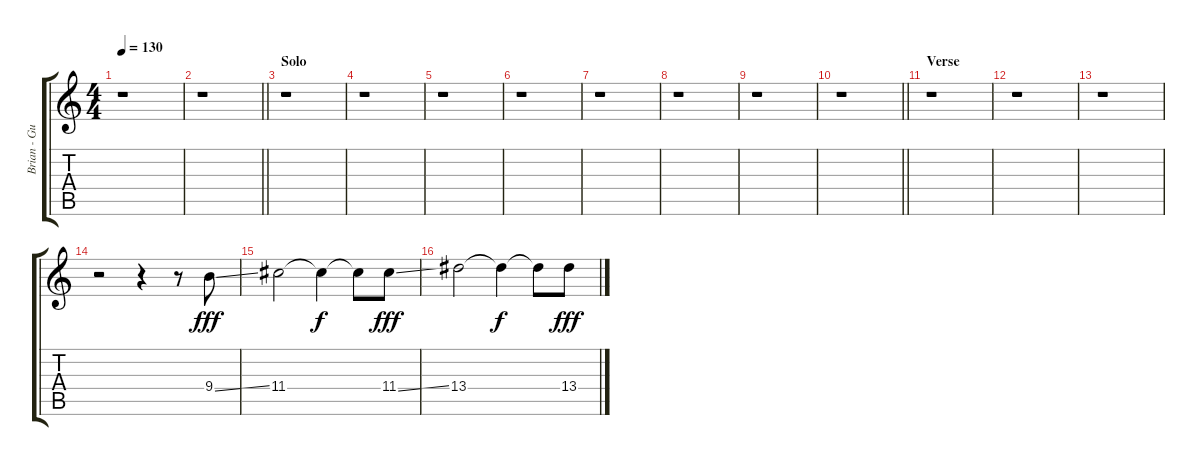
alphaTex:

\track ("Brian - Guitar Effects" "Brian - Gu") {instrument electricguitarjazz}
\staff {score tabs}
\tuning (E4 B3 G3 D3 A2 E2) {hide}
\ts (4 4)
\tempo 130
\clef g2
\ks c
r.1{dy fff} |
\barLineRight lightlight
r.1 |
\section ("" "Solo")
r.1 |
r.1 |
r.1 |
r.1 |
r.1 |
r.1 |
r.1 |
\barLineRight lightlight
r.1 |
\section ("" "Verse")
r.1 |
r.1 |
r.1 |
r.2 r.4 r.8 9.4{ss}.8{volume 16 instrument electricguitarjazz} |
11.4.2 11.4{t}.4{dy f} 11.4{t}.8 11.4{ss}.8{dy fff} |
13.4.2 13.4{t}.4{dy f} 13.4{t}.8 13.4{ss}.8{dy fff}
